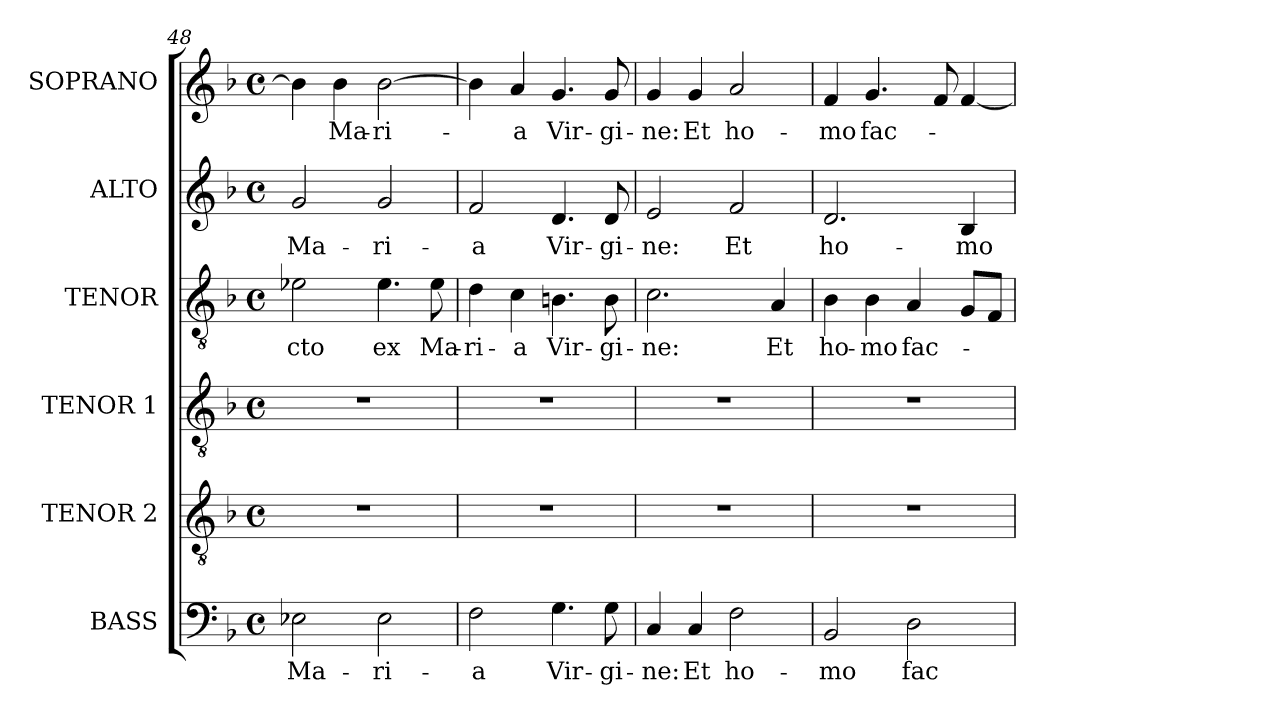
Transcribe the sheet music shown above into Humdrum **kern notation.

**kern	**text	**kern	**kern	**kern	**text	**kern	**text	**kern	**text
*part6	*part6	*part5	*part4	*part3	*part3	*part2	*part2	*part1	*part1
*staff6	*staff6	*staff5	*staff4	*staff3	*staff3	*staff2	*staff2	*staff1	*staff1
*I"BASS	*	*I"TENOR 2	*I"TENOR 1	*I"TENOR	*	*I"ALTO	*	*I"SOPRANO	*
*I'B.	*	*I'T2.	*I'T1.	*I'T.	*	*I'A.	*	*I'S.	*
*clefF4	*	*clefGv2	*clefGv2	*clefGv2	*	*clefG2	*	*clefG2	*
*	*	*ITrd7c12	*ITrd7c12	*ITrd7c12	*	*	*	*	*
*k[b-]	*	*k[b-]	*k[b-]	*k[b-]	*	*k[b-]	*	*k[b-]	*
*F:	*	*F:	*F:	*F:	*	*F:	*	*F:	*
*M4/4	*	*M4/4	*M4/4	*M4/4	*	*M4/4	*	*M4/4	*
*met(c)	*	*met(c)	*met(c)	*met(c)	*	*met(c)	*	*met(c)	*
=48	=48	=48	=48	=48	=48	=48	=48	=48	=48
!	!LO:LY:b:color=#000000	!	!	!	!	!	!	!	!
!	!	!	!	!	!LO:LY:b:color=#000000	!	!	!	!
!	!	!	!	!	!	!	!LO:LY:b:color=#000000	!	!
2E-Xi\	Ma-	1r	1r	2E-Xi\	-cto	2gi/	Ma-	4b-i\]	.
!	!	!	!	!	!	!	!	!	!LO:LY:b:color=#000000
.	.	.	.	.	.	.	.	4b-i\	Ma-
!	!LO:LY:b:color=#000000	!	!	!	!	!	!	!	!
!	!	!	!	!	!LO:LY:b:color=#000000	!	!	!	!
!	!	!	!	!	!	!	!LO:LY:b:color=#000000	!	!
!	!	!	!	!	!	!	!	!	!LO:LY:b:color=#000000
2E-i\	-ri-	.	.	4.E-i\	ex	2gi/	-ri-	[2b-i\	-ri-
!	!	!	!	!	!LO:LY:b:color=#000000	!	!	!	!
.	.	.	.	8E-i\	Ma-	.	.	.	.
=49	=49	=49	=49	=49	=49	=49	=49	=49	=49
!	!LO:LY:b:color=#000000	!	!	!	!	!	!	!	!
!	!	!	!	!	!LO:LY:b:color=#000000	!	!	!	!
!	!	!	!	!	!	!	!LO:LY:b:color=#000000	!	!
2Fi\	-a	1r	1r	4Di\	-ri-	2fi/	-a	4b-i\]	.
!	!	!	!	!	!LO:LY:b:color=#000000	!	!	!	!
!	!	!	!	!	!	!	!	!	!LO:LY:b:color=#000000
.	.	.	.	4Ci\	-a	.	.	4ai/	-a
!	!LO:LY:b:color=#000000	!	!	!	!	!	!	!	!
!	!	!	!	!	!LO:LY:b:color=#000000	!	!	!	!
!	!	!	!	!	!	!	!LO:LY:b:color=#000000	!	!
!	!	!	!	!	!	!	!	!	!LO:LY:b:color=#000000
4.Gi\	Vir-	.	.	4.BBni\	Vir-	4.di/	Vir-	4.gi/	Vir-
!	!LO:LY:b:color=#000000	!	!	!	!	!	!	!	!
!	!	!	!	!	!LO:LY:b:color=#000000	!	!	!	!
!	!	!	!	!	!	!	!LO:LY:b:color=#000000	!	!
!	!	!	!	!	!	!	!	!	!LO:LY:b:color=#000000
8Gi\	-gi-	.	.	8BBi\	-gi-	8di/	-gi-	8gi/	-gi-
=50	=50	=50	=50	=50	=50	=50	=50	=50	=50
!	!LO:LY:b:color=#000000	!	!	!	!	!	!	!	!
!	!	!	!	!	!LO:LY:b:color=#000000	!	!	!	!
!	!	!	!	!	!	!	!LO:LY:b:color=#000000	!	!
!	!	!	!	!	!	!	!	!	!LO:LY:b:color=#000000
4Ci/	-ne:	1r	1r	2.Ci\	-ne:	2ei/	-ne:	4gi/	-ne:
!	!LO:LY:b:color=#000000	!	!	!	!	!	!	!	!
!	!	!	!	!	!	!	!	!	!LO:LY:b:color=#000000
4Ci/	Et	.	.	.	.	.	.	4gi/	Et
!	!LO:LY:b:color=#000000	!	!	!	!	!	!	!	!
!	!	!	!	!	!	!	!LO:LY:b:color=#000000	!	!
!	!	!	!	!	!	!	!	!	!LO:LY:b:color=#000000
2Fi\	ho-	.	.	.	.	2fi/	Et	2ai/	ho-
!	!	!	!	!	!LO:LY:b:color=#000000	!	!	!	!
.	.	.	.	4AAi/	Et	.	.	.	.
=51	=51	=51	=51	=51	=51	=51	=51	=51	=51
!	!LO:LY:b:color=#000000	!	!	!	!	!	!	!	!
!	!	!	!	!	!LO:LY:b:color=#000000	!	!	!	!
!	!	!	!	!	!	!	!LO:LY:b:color=#000000	!	!
!	!	!	!	!	!	!	!	!	!LO:LY:b:color=#000000
2BB-i/	-mo	1r	1r	4BB-i\	ho-	2.di/	ho-	4fi/	-mo
!	!	!	!	!	!LO:LY:b:color=#000000	!	!	!	!
!	!	!	!	!	!	!	!	!	!LO:LY:b:color=#000000
.	.	.	.	4BB-i\	-mo	.	.	4.gi/	fac-
!	!LO:LY:b:color=#000000	!	!	!	!	!	!	!	!
!	!	!	!	!	!LO:LY:b:color=#000000	!	!	!	!
2Di\	fac-	.	.	4AAi/	fac-	.	.	.	.
.	.	.	.	.	.	.	.	8fi/	.
!	!	!	!	!	!	!	!LO:LY:b:color=#000000	!	!
.	.	.	.	8GGi/L	.	4B-i/	-mo	[4fi/	.
.	.	.	.	8FFi/J	.	.	.	.	.
=	=	=	=	=	=	=	=	=	=
*-	*-	*-	*-	*-	*-	*-	*-	*-	*-
